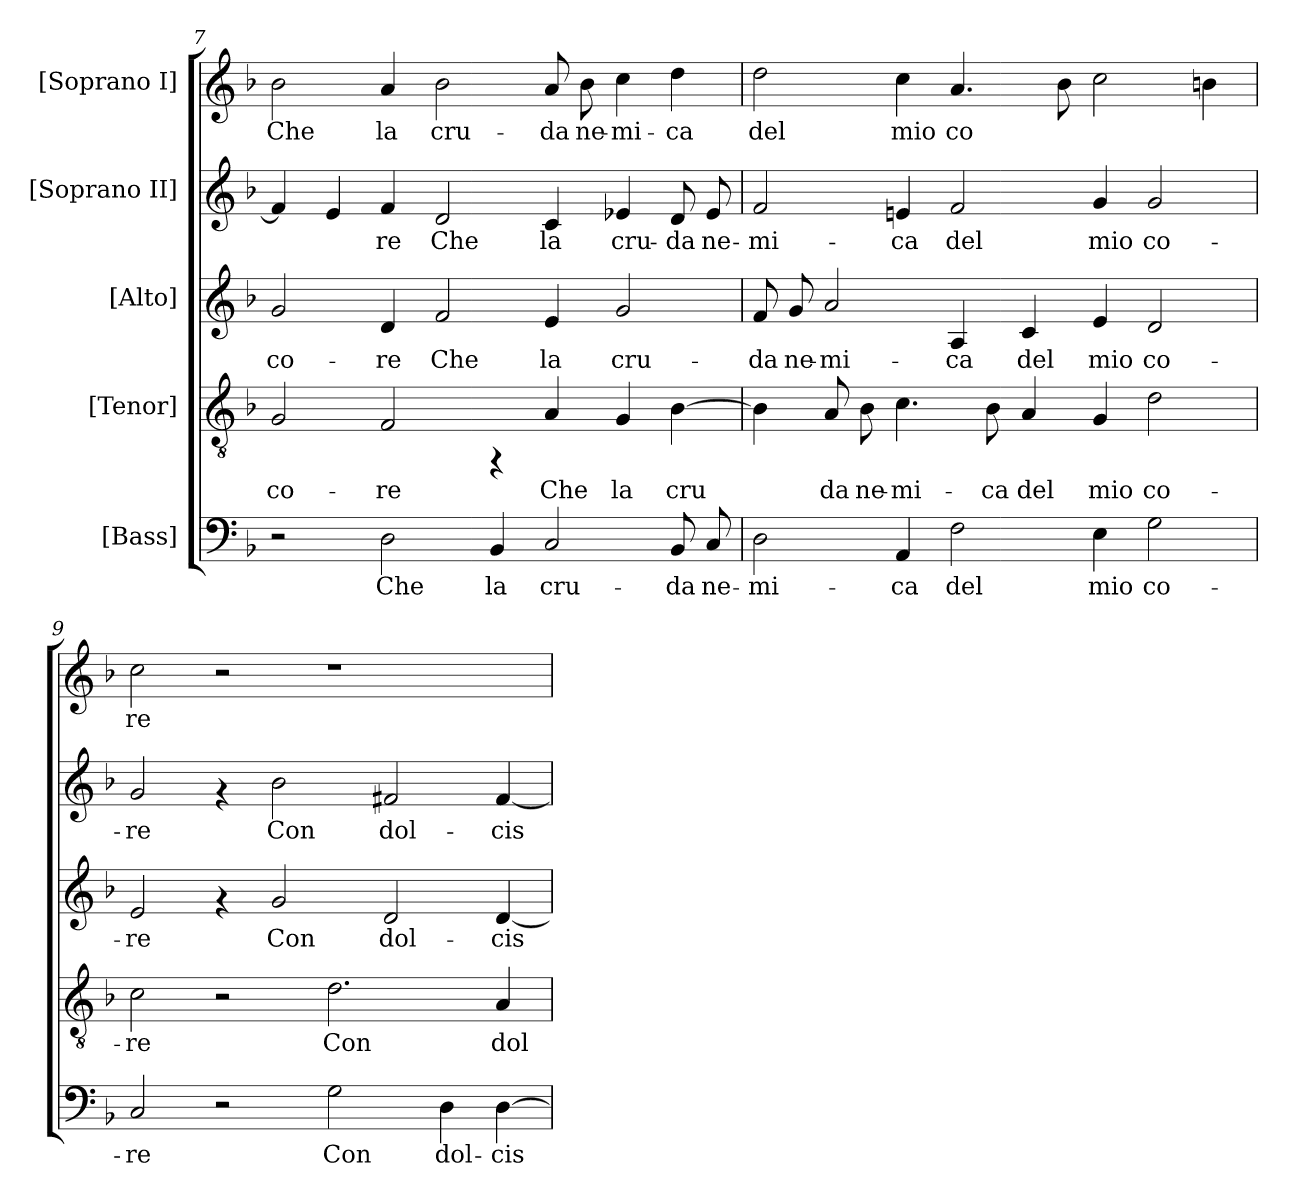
**kern	**text	**kern	**text	**kern	**text	**kern	**text	**kern	**text
*part5	*part5	*part4	*part4	*part3	*part3	*part2	*part2	*part1	*part1
*staff5	*staff5	*staff4	*staff4	*staff3	*staff3	*staff2	*staff2	*staff1	*staff1
*I"[Bass]	*	*I"[Tenor]	*	*I"[Alto]	*	*I"[Soprano II]	*	*I"[Soprano I]	*
!!LO:PB:g=z
*clefF4	*	*clefGv2	*	*clefG2	*	*clefG2	*	*clefG2	*
*k[b-]	*	*k[b-]	*	*k[b-]	*	*k[b-]	*	*k[b-]	*
*F:	*	*F:	*	*F:	*	*F:	*	*F:	*
=7	=7	=7	=7	=7	=7	=7	=7	=7	=7
!	!	!	!LO:LY:b:cj	!	!LO:LY:b:cj	!	!LO:LY:b:cj	!	!LO:LY:b:cj
2r	.	2G/	co-	2g/	co-	4f/]	--	2b-\	Che
!	!	!	!	!	!	!	!LO:LY:b:cj	!	!
.	.	.	.	.	.	4e/	--	.	.
!	!LO:LY:b:cj	!	!LO:LY:b:cj	!	!LO:LY:b:cj	!	!LO:LY:b:cj	!	!LO:LY:b:cj
2D\	-Che	2F/	-re	4d/	-re	4f/	-re	4a/	la
!	!	!	!	!	!LO:LY:b:cj	!	!LO:LY:b:cj	!	!LO:LY:b:cj
.	.	.	.	2f/	Che	2d/	Che	2b-\	cru-
!	!LO:LY:b:cj	!	!	!	!	!	!	!	!
4BB-/	la	4rFF	.	.	.	.	.	.	.
!	!LO:LY:b:cj	!	!LO:LY:b:cj	!	!LO:LY:b:cj	!	!LO:LY:b:cj	!	!LO:LY:b:cj
2C/	cru-	4A/	Che	4e/	la	4c/	la	8a/	-da
!	!	!	!	!	!	!	!	!	!LO:LY:b:cj
.	.	.	.	.	.	.	.	8b-\	ne-
!	!	!	!LO:LY:b:cj	!	!LO:LY:b:cj	!	!LO:LY:b:cj	!	!LO:LY:b:cj
.	.	4G/	la	2g/	cru-	4e-X/	cru-	4cc\	-mi-
!	!LO:LY:b:cj	!	!LO:LY:b:cj	!	!	!	!LO:LY:b:cj	!	!LO:LY:b:cj
8BB-/	-da	[>4B-\	cru-	.	.	8d/	-da	4dd\	-ca
!	!LO:LY:b:cj	!	!	!	!	!	!LO:LY:b:cj	!	!
8C/	ne-	.	.	.	.	8e-/	ne-	.	.
=8	=8	=8	=8	=8	=8	=8	=8	=8	=8
!	!LO:LY:b:cj	!	!LO:LY:b:cj	!	!LO:LY:b:cj	!	!LO:LY:b:cj	!	!LO:LY:b:cj
2D\	-mi-	4B-\]	--	8f/	-da	2f/	-mi-	2dd\	del
!	!	!	!	!	!LO:LY:b:cj	!	!	!	!
.	.	.	.	8g/	ne-	.	.	.	.
!	!	!	!LO:LY:b:cj	!	!LO:LY:b:cj	!	!	!	!
.	.	8A/	-da	2a/	-mi-	.	.	.	.
!	!	!	!LO:LY:b:cj	!	!	!	!	!	!
.	.	8B-\	ne-	.	.	.	.	.	.
!	!LO:LY:b:cj	!	!LO:LY:b:cj	!	!	!	!LO:LY:b:cj	!	!LO:LY:b:cj
4AA/	-ca	4.c\	-mi-	.	.	4en/	-ca	4cc\	mio
!	!LO:LY:b:cj	!	!	!	!LO:LY:b:cj	!	!LO:LY:b:cj	!	!LO:LY:b:cj
2F\	del	.	.	4A/	-ca	2f/	del	4.a/	co-
!	!	!	!LO:LY:b:cj	!	!	!	!	!	!
.	.	8B-\	-ca	.	.	.	.	.	.
!	!	!	!LO:LY:b:cj	!	!LO:LY:b:cj	!	!	!	!
.	.	4A/	del	4c/	del	.	.	.	.
!	!	!	!	!	!	!	!	!	!LO:LY:b:cj
.	.	.	.	.	.	.	.	8b-\	--
!	!LO:LY:b:cj	!	!LO:LY:b:cj	!	!LO:LY:b:cj	!	!LO:LY:b:cj	!	!LO:LY:b:cj
4E\	mio	4G/	mio	4e/	mio	4g/	mio	2cc\	--
!	!LO:LY:b:cj	!	!LO:LY:b:cj	!	!LO:LY:b:cj	!	!LO:LY:b:cj	!	!
2G\	co-	2d\	co-	2d/	co-	2g/	co-	.	.
!	!	!	!	!	!	!	!	!	!LO:LY:b:cj
.	.	.	.	.	.	.	.	4bn\	--
=9	=9	=9	=9	=9	=9	=9	=9	=9	=9
!	!LO:LY:b:cj	!	!LO:LY:b:cj	!	!LO:LY:b:cj	!	!LO:LY:b:cj	!	!LO:LY:b:cj
2C/	-re	2c\	-re	2e/	-re	2g/	-re	2cc\	-re
2r	.	2r	.	4rf	.	4rf	.	2r	.
!	!	!	!	!	!LO:LY:b:cj	!	!LO:LY:b:cj	!	!
.	.	.	.	2g/	Con	2b-\	Con	.	.
!	!LO:LY:b:cj	!	!LO:LY:b:cj	!	!	!	!	!	!
2G\	Con	2.d\	Con	.	.	.	.	1r	.
!	!	!	!	!	!LO:LY:b:cj	!	!LO:LY:b:cj	!	!
.	.	.	.	2d/	dol-	2f#X/	dol-	.	.
!	!LO:LY:b:cj	!	!	!	!	!	!	!	!
4D\	dol-	.	.	.	.	.	.	.	.
!	!LO:LY:b:cj	!	!LO:LY:b:cj	!	!LO:LY:b:cj	!	!LO:LY:b:cj	!	!
[<4D\	-cis-	4A/	dol-	[<4d/	-cis-	[>4f#/	-cis-	.	.
=	=	=	=	=	=	=	=	=	=
*-	*-	*-	*-	*-	*-	*-	*-	*-	*-
